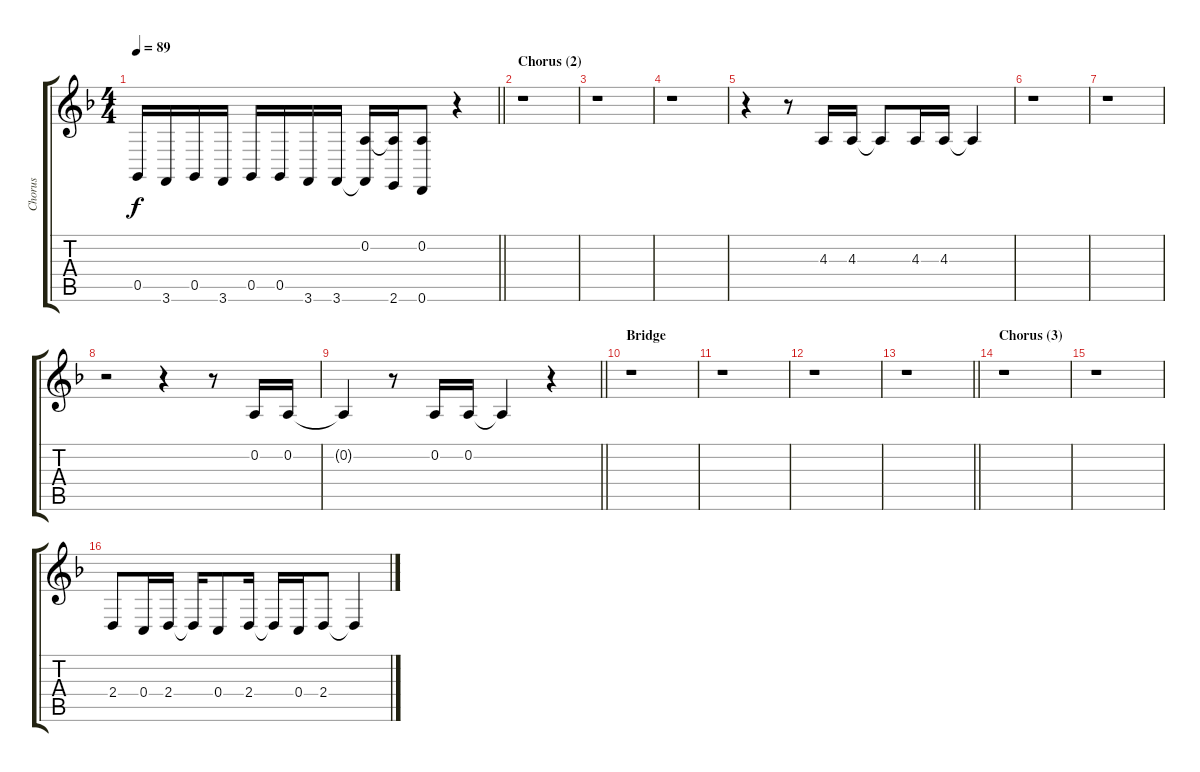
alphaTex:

\track ("Chorus" "Chorus") {instrument sopranosax}
\staff {score tabs}
\tuning (D4 A3 F3 C3 G2 D2) {hide}
\ts (4 4)
\tempo 89
\clef g2
\barLineRight lightlight
\ks dminor
0.5.16{dy f} 3.6.16 0.5.16 3.6.16 0.5.16 0.5.16 3.6.16 3.6.16 (0.2 3.6{t}).16 (0.2{t} 2.6).16 (0.2 0.6).8 r.4 |
\section ("" "Chorus (2)")
r.1 |
r.1 |
r.1 |
r.4 r.8 4.3.16 4.3.16 4.3{t}.8 4.3.16 4.3.16 4.3{t}.4 |
r.1 |
r.1 |
r.2 r.4 r.8 0.2.16 0.2.16 |
\barLineRight lightlight
0.2{t}.4 r.8 0.2.16 0.2.16 0.2{t}.4 r.4 |
\section ("" "Bridge")
r.1 |
r.1 |
r.1 |
\barLineRight lightlight
r.1 |
\section ("" "Chorus (3)")
r.1 |
r.1 |
2.4.8 0.4.16 2.4.16 2.4{t}.16 0.4.8 2.4.16 2.4{t}.16 0.4.16 2.4.8 2.4{t}.4
